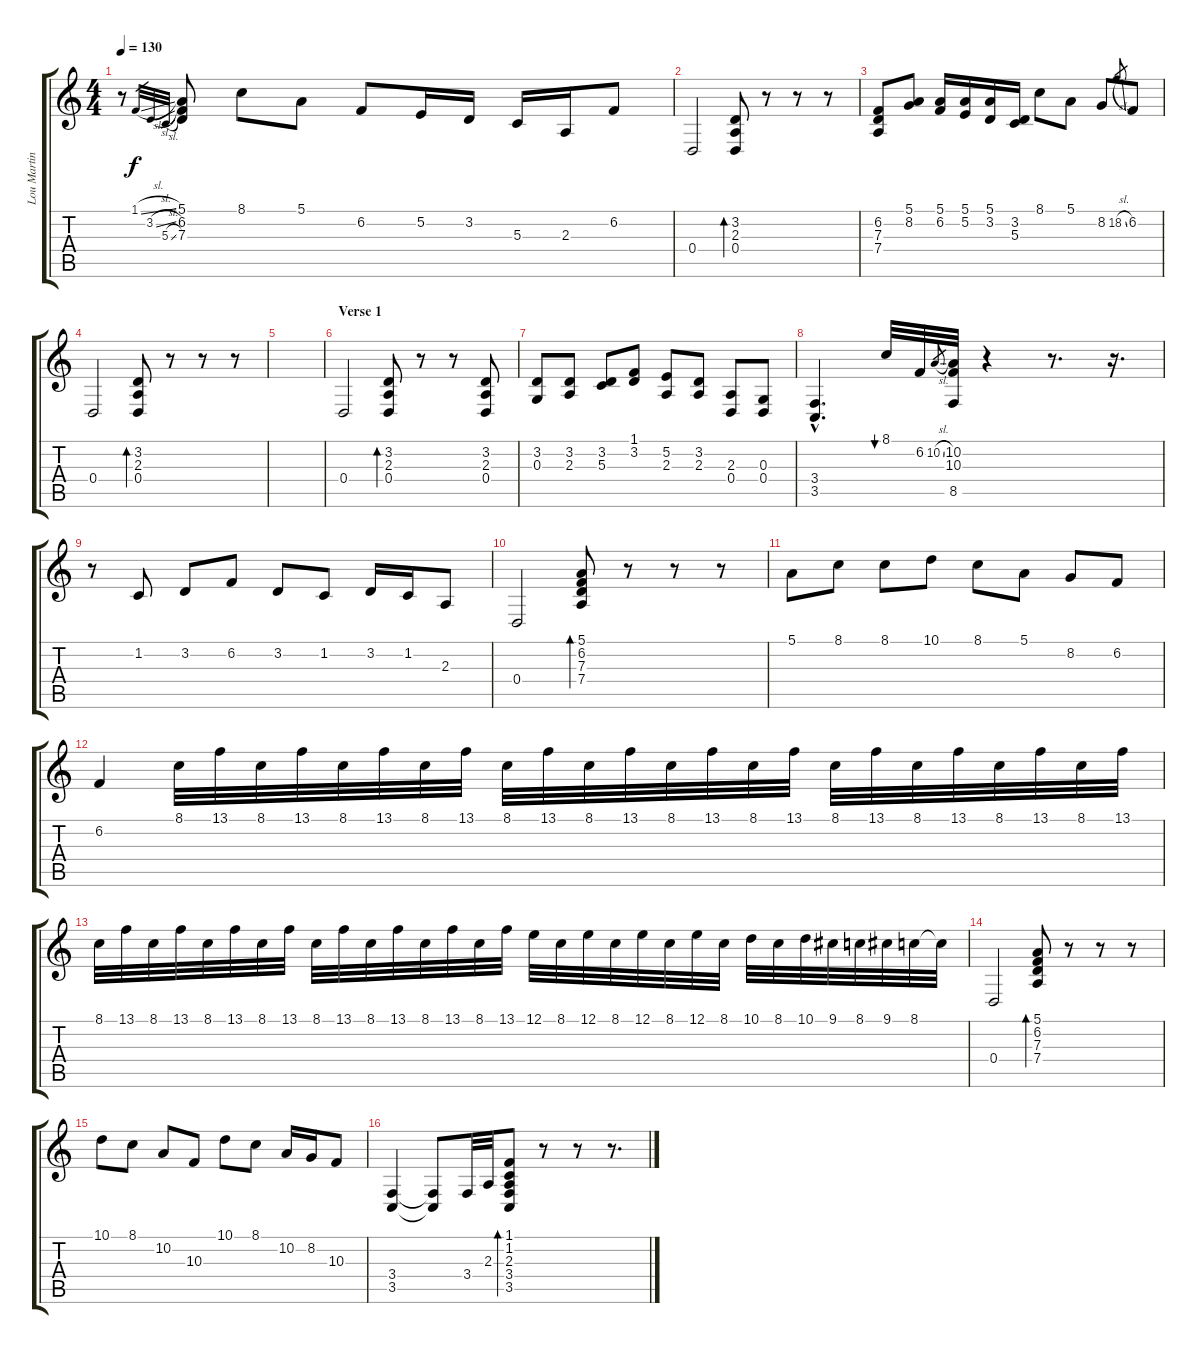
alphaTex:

\track ("Lou Martin Piano" "Lou Martin") {instrument brightacousticpiano}
\staff {score tabs}
\tuning (E4 B3 G3 D3 A2 E2) {hide}
\ts (4 4)
\tempo 130
\clef g2
\ks c
r.8{dy f} 1.1{sl}.32{gr} 3.2{sl}.32{gr} 5.3{sl}.32{gr} (5.1 6.2 7.3).8 8.1.8 5.1.8 6.2.8 5.2.16 3.2.16 5.3.16 2.3.16 6.2.8 |
0.4.2 (3.2 2.3 0.4).8{bd 240} r.8 r.8 r.8 |
(6.2 7.3 7.4).8 (5.1 8.2).8 (5.1 6.2).16 (5.1 5.2).16 (5.1 3.2).16 (3.2 5.3).16 8.1.8 5.1.8 8.2.8 18.2{sl}.8{gr} 6.2.8 |
0.4.2 (3.2 2.3 0.4).8{bd 240} r.8 r.8 r.8 |
|
\section ("" "Verse 1")
0.4.2 (3.2 2.3 0.4).8{bd 240} r.8 r.8 (3.2 2.3 0.4).8 |
(3.2 0.3).8 (3.2 2.3).8 (3.2 5.3).8 (1.1 3.2).8 (5.2 2.3).8 (3.2 2.3).8 (2.3 0.4).8 (0.3 0.4).8 |
(3.4{hac} 3.5{hac}).4{d} 8.1.32{bu 240} 6.2.32 10.2{sl}.8{gr} (10.2 10.3 8.5).32 r.4 r.8{d} r.16{d} |
r.8 1.2.8 3.2.8 6.2.8 3.2.8 1.2.8 3.2.16 1.2.16 2.3.8 |
0.4.2 (5.1 6.2 7.3 7.4).8{bd 240} r.8 r.8 r.8 |
5.1.8 8.1.8 8.1.8 10.1.8 8.1.8 5.1.8 8.2.8 6.2.8 |
6.2.4 8.1.32 13.1.32 8.1.32 13.1.32 8.1.32 13.1.32 8.1.32 13.1.32 8.1.32 13.1.32 8.1.32 13.1.32 8.1.32 13.1.32 8.1.32 13.1.32 8.1.32 13.1.32 8.1.32 13.1.32 8.1.32 13.1.32 8.1.32 13.1.32 |
8.1.32 13.1.32 8.1.32 13.1.32 8.1.32 13.1.32 8.1.32 13.1.32 8.1.32 13.1.32 8.1.32 13.1.32 8.1.32 13.1.32 8.1.32 13.1.32 12.1.32 8.1.32 12.1.32 8.1.32 12.1.32 8.1.32 12.1.32 8.1.32 10.1.32 8.1.32 10.1.32 9.1.32 8.1.32 9.1.32 8.1.32 8.1{t}.32 |
0.4.2 (5.1 6.2 7.3 7.4).8{bd 240} r.8 r.8 r.8 |
10.1.8 8.1.8 10.2.8 10.3.8 10.1.8 8.1.8 10.2.16 8.2.16 10.3.8 |
(3.4 3.5).4 (3.4{t} 3.5{t}).8 3.4.32 2.3.32 (1.1 1.2 2.3 3.4 3.5).8{bd 480} r.8 r.8 r.8{d}
